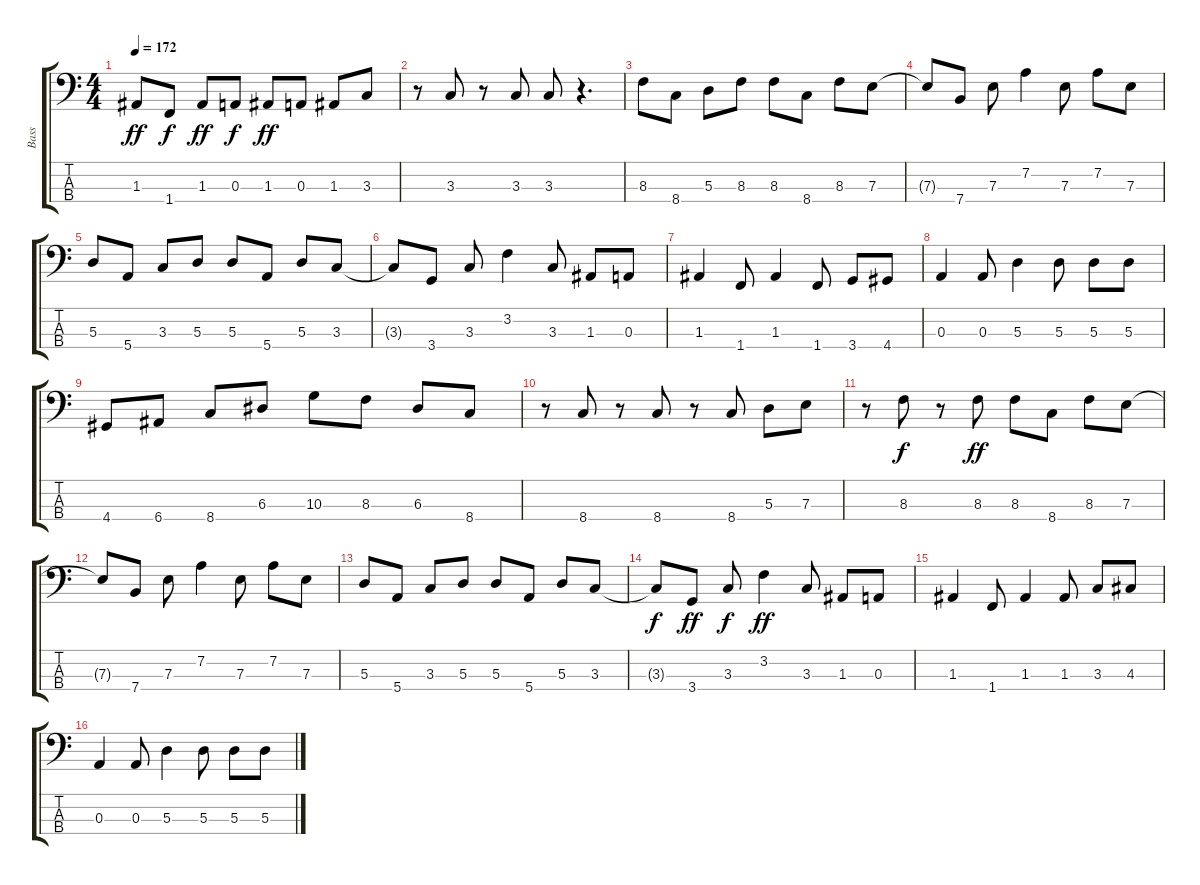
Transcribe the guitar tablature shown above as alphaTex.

\track ("Bass" "Bass") {instrument electricbassfinger}
\staff {score tabs}
\tuning (G2 D2 A1 E1) {hide}
\ts (4 4)
\tempo 172
\clef f4
\ks c
1.3.8{dy ff} 1.4.8{dy f} 1.3.8{dy ff} 0.3.8{dy f} 1.3.8{dy ff} 0.3.8 1.3.8 3.3.8 |
r.8 3.3.8 r.8 3.3.8 3.3.8 r.4{d} |
8.3.8 8.4.8 5.3.8 8.3.8 8.3.8 8.4.8 8.3.8 7.3.8 |
7.3{t}.8 7.4.8 7.3.8 7.2.4 7.3.8 7.2.8 7.3.8 |
5.3.8 5.4.8 3.3.8 5.3.8 5.3.8 5.4.8 5.3.8 3.3.8 |
3.3{t}.8 3.4.8 3.3.8 3.2.4 3.3.8 1.3.8 0.3.8 |
1.3.4 1.4.8 1.3.4 1.4.8 3.4.8 4.4.8 |
0.3.4 0.3.8 5.3.4 5.3.8 5.3.8 5.3.8 |
4.4.8 6.4.8 8.4.8 6.3.8 10.3.8 8.3.8 6.3.8 8.4.8 |
r.8 8.4.8 r.8 8.4.8 r.8 8.4.8 5.3.8 7.3.8 |
r.8 8.3.8{dy f} r.8 8.3.8{dy ff} 8.3.8 8.4.8 8.3.8 7.3.8 |
7.3{t}.8 7.4.8 7.3.8 7.2.4 7.3.8 7.2.8 7.3.8 |
5.3.8 5.4.8 3.3.8 5.3.8 5.3.8 5.4.8 5.3.8 3.3.8 |
3.3{t}.8{dy f} 3.4.8{dy ff} 3.3.8{dy f} 3.2.4{dy ff} 3.3.8 1.3.8 0.3.8 |
1.3.4 1.4.8 1.3.4 1.3.8 3.3.8 4.3.8 |
0.3.4 0.3.8 5.3.4 5.3.8 5.3.8 5.3.8
